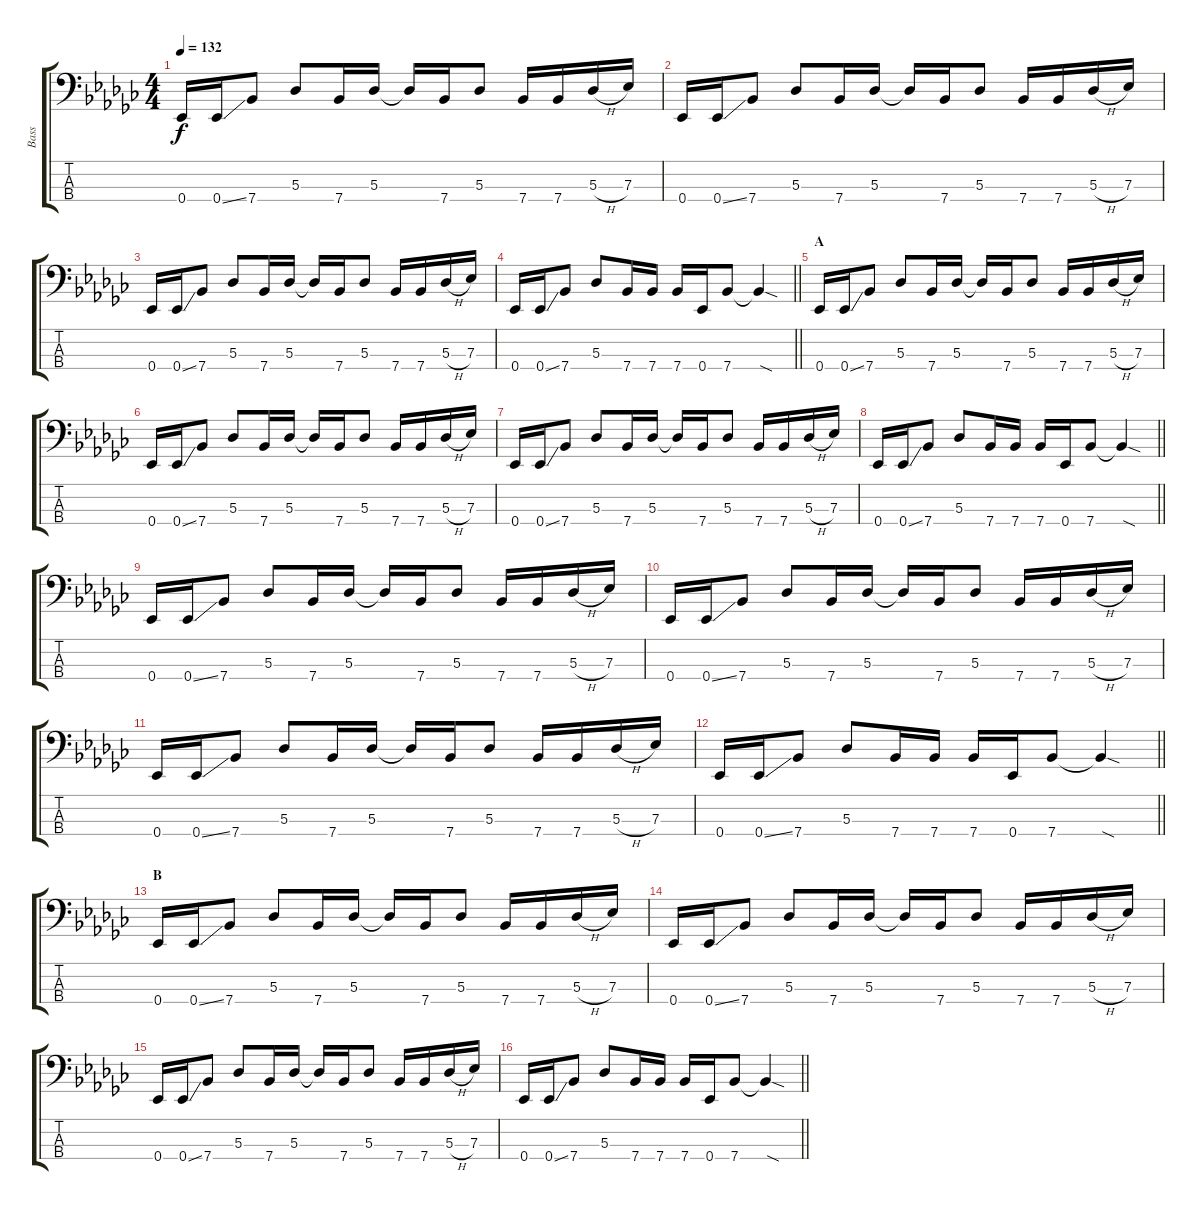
\track ("Bass" "Bass") {instrument electricbassfinger}
\staff {score tabs}
\tuning (Gb2 Db2 Ab1 Eb1) {hide}
\ts (4 4)
\tempo 132
\clef f4
\ks gb
0.4.16{dy f} 0.4{ss}.16 7.4.8 5.3.8 7.4.16 5.3.16 5.3{t}.16 7.4.16 5.3.8 7.4.16 7.4.16 5.3{h}.16 7.3.16 |
0.4.16 0.4{ss}.16 7.4.8 5.3.8 7.4.16 5.3.16 5.3{t}.16 7.4.16 5.3.8 7.4.16 7.4.16 5.3{h}.16 7.3.16 |
0.4.16 0.4{ss}.16 7.4.8 5.3.8 7.4.16 5.3.16 5.3{t}.16 7.4.16 5.3.8 7.4.16 7.4.16 5.3{h}.16 7.3.16 |
\barLineRight lightlight
0.4.16 0.4{ss}.16 7.4.8 5.3.8 7.4.16 7.4.16 7.4.16 0.4.16 7.4.8 7.4{sod t}.4 |
\section ("" "A")
0.4.16 0.4{ss}.16 7.4.8 5.3.8 7.4.16 5.3.16 5.3{t}.16 7.4.16 5.3.8 7.4.16 7.4.16 5.3{h}.16 7.3.16 |
0.4.16 0.4{ss}.16 7.4.8 5.3.8 7.4.16 5.3.16 5.3{t}.16 7.4.16 5.3.8 7.4.16 7.4.16 5.3{h}.16 7.3.16 |
0.4.16 0.4{ss}.16 7.4.8 5.3.8 7.4.16 5.3.16 5.3{t}.16 7.4.16 5.3.8 7.4.16 7.4.16 5.3{h}.16 7.3.16 |
\barLineRight lightlight
0.4.16 0.4{ss}.16 7.4.8 5.3.8 7.4.16 7.4.16 7.4.16 0.4.16 7.4.8 7.4{sod t}.4 |
0.4.16 0.4{ss}.16 7.4.8 5.3.8 7.4.16 5.3.16 5.3{t}.16 7.4.16 5.3.8 7.4.16 7.4.16 5.3{h}.16 7.3.16 |
0.4.16 0.4{ss}.16 7.4.8 5.3.8 7.4.16 5.3.16 5.3{t}.16 7.4.16 5.3.8 7.4.16 7.4.16 5.3{h}.16 7.3.16 |
0.4.16 0.4{ss}.16 7.4.8 5.3.8 7.4.16 5.3.16 5.3{t}.16 7.4.16 5.3.8 7.4.16 7.4.16 5.3{h}.16 7.3.16 |
\barLineRight lightlight
0.4.16 0.4{ss}.16 7.4.8 5.3.8 7.4.16 7.4.16 7.4.16 0.4.16 7.4.8 7.4{sod t}.4 |
\section ("" "B")
0.4.16 0.4{ss}.16 7.4.8 5.3.8 7.4.16 5.3.16 5.3{t}.16 7.4.16 5.3.8 7.4.16 7.4.16 5.3{h}.16 7.3.16 |
0.4.16 0.4{ss}.16 7.4.8 5.3.8 7.4.16 5.3.16 5.3{t}.16 7.4.16 5.3.8 7.4.16 7.4.16 5.3{h}.16 7.3.16 |
0.4.16 0.4{ss}.16 7.4.8 5.3.8 7.4.16 5.3.16 5.3{t}.16 7.4.16 5.3.8 7.4.16 7.4.16 5.3{h}.16 7.3.16 |
\barLineRight lightlight
0.4.16 0.4{ss}.16 7.4.8 5.3.8 7.4.16 7.4.16 7.4.16 0.4.16 7.4.8 7.4{sod t}.4
